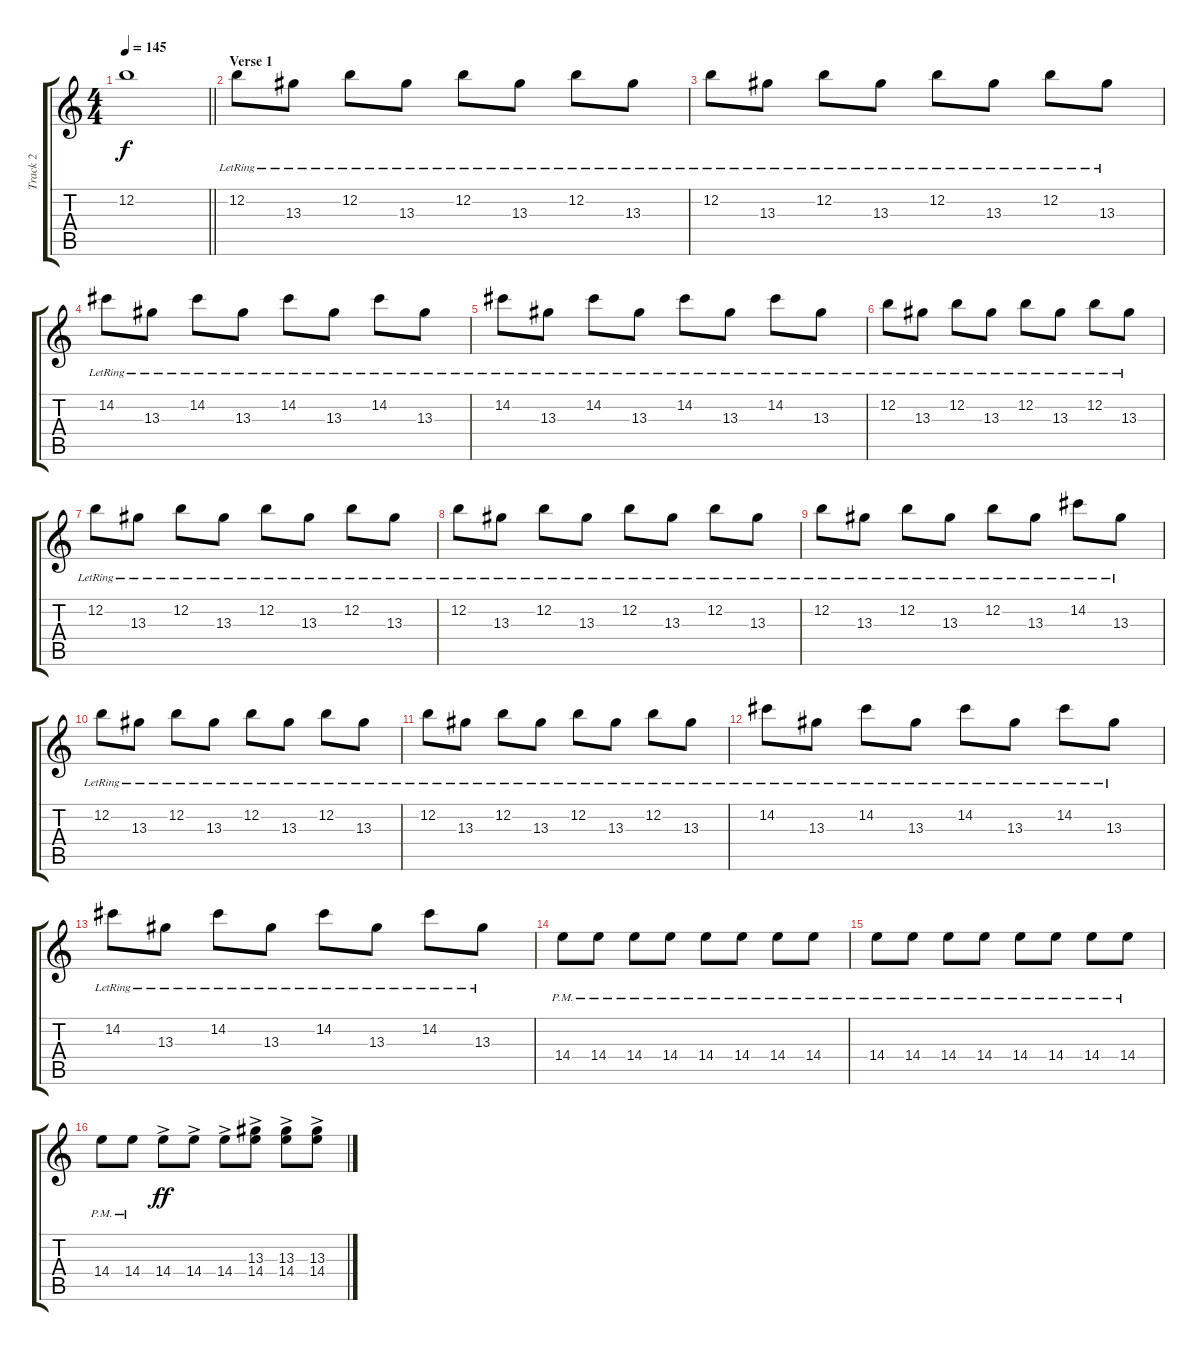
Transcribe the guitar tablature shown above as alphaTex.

\track ("Track 2" "Track 2") {instrument electricguitarjazz}
\staff {score tabs}
\tuning (E4 B3 G3 D3 A2 E2) {hide}
\ts (4 4)
\tempo 145
\clef g2
\barLineRight lightlight
\ks c
12.2{t}.1{dy f} |
\section ("" "Verse 1")
12.2{lr}.8 13.3{lr}.8 12.2{lr}.8 13.3{lr}.8 12.2{lr}.8 13.3{lr}.8 12.2{lr}.8 13.3{lr}.8 |
12.2{lr}.8 13.3{lr}.8 12.2{lr}.8 13.3{lr}.8 12.2{lr}.8 13.3{lr}.8 12.2{lr}.8 13.3{lr}.8 |
14.2{lr}.8 13.3{lr}.8 14.2{lr}.8 13.3{lr}.8 14.2{lr}.8 13.3{lr}.8 14.2{lr}.8 13.3{lr}.8 |
14.2{lr}.8 13.3{lr}.8 14.2{lr}.8 13.3{lr}.8 14.2{lr}.8 13.3{lr}.8 14.2{lr}.8 13.3{lr}.8 |
12.2{lr}.8 13.3{lr}.8 12.2{lr}.8 13.3{lr}.8 12.2{lr}.8 13.3{lr}.8 12.2{lr}.8 13.3{lr}.8 |
12.2{lr}.8 13.3{lr}.8 12.2{lr}.8 13.3{lr}.8 12.2{lr}.8 13.3{lr}.8 12.2{lr}.8 13.3{lr}.8 |
12.2{lr}.8 13.3{lr}.8 12.2{lr}.8 13.3{lr}.8 12.2{lr}.8 13.3{lr}.8 12.2{lr}.8 13.3{lr}.8 |
12.2{lr}.8 13.3{lr}.8 12.2{lr}.8 13.3{lr}.8 12.2{lr}.8 13.3{lr}.8 14.2{lr}.8 13.3{lr}.8 |
12.2{lr}.8 13.3{lr}.8 12.2{lr}.8 13.3{lr}.8 12.2{lr}.8 13.3{lr}.8 12.2{lr}.8 13.3{lr}.8 |
12.2{lr}.8 13.3{lr}.8 12.2{lr}.8 13.3{lr}.8 12.2{lr}.8 13.3{lr}.8 12.2{lr}.8 13.3{lr}.8 |
14.2{lr}.8 13.3{lr}.8 14.2{lr}.8 13.3{lr}.8 14.2{lr}.8 13.3{lr}.8 14.2{lr}.8 13.3{lr}.8 |
14.2{lr}.8 13.3{lr}.8 14.2{lr}.8 13.3{lr}.8 14.2{lr}.8 13.3{lr}.8 14.2{lr}.8 13.3{lr}.8 |
14.4{pm}.8 14.4{pm}.8 14.4{pm}.8 14.4{pm}.8 14.4{pm}.8 14.4{pm}.8 14.4{pm}.8 14.4{pm}.8 |
14.4{pm}.8 14.4{pm}.8 14.4{pm}.8 14.4{pm}.8 14.4{pm}.8 14.4{pm}.8 14.4{pm}.8 14.4{pm}.8 |
14.4{pm}.8 14.4{pm}.8 14.4{ac}.8{dy ff} 14.4{ac}.8 14.4{ac}.8 (13.3{ac} 14.4{ac}).8 (13.3{ac} 14.4{ac}).8 (13.3{ac} 14.4{ac}).8
